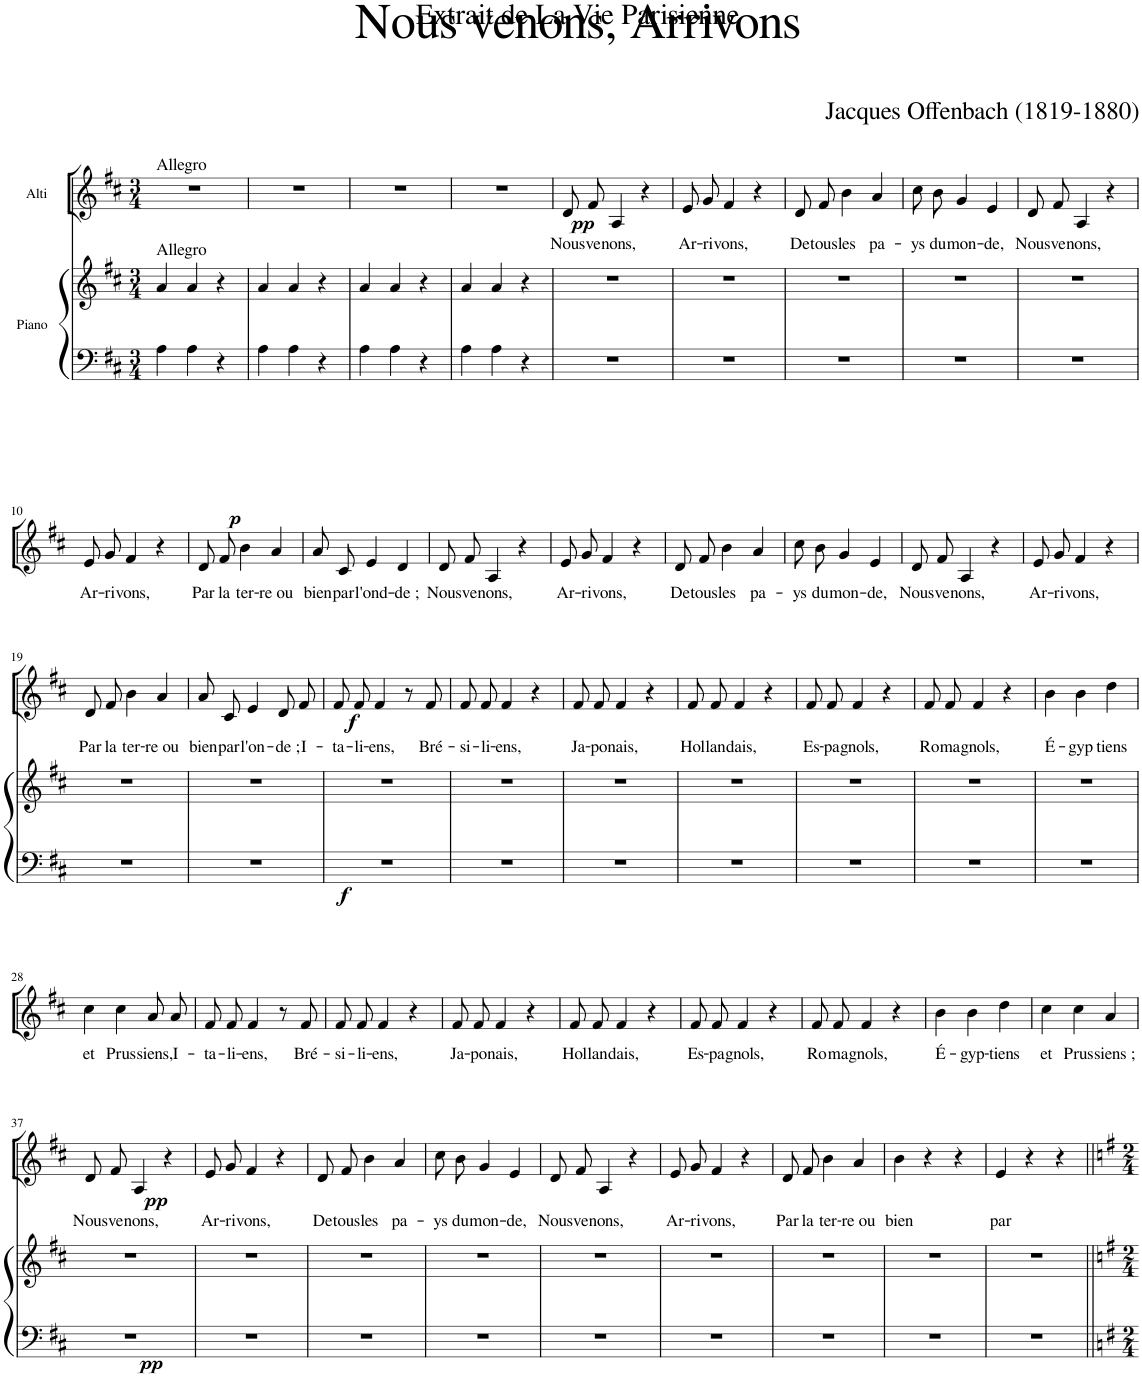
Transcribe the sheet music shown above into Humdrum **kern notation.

**kern	**kern	**dynam	**kern	**text	**dynam
*part2	*part2	*part2	*part1	*part1	*part1
*staff3	*staff2	*staff2/3	*staff1	*staff1	*staff1
*I"Piano	*	*	*I"Alti	*	*
*I'Pno	*	*	*	*	*
*clefF4	*clefG2	*	*clefG2	*	*
*k[f#c#]	*k[f#c#]	*	*k[f#c#]	*	*
*M3/4	*M3/4	*	*M3/4	*	*
=1	=1	=1	=1	=1	=1
!	!	!	!LO:TX:a:t=Allegro	!	!
!	!LO:TX:a:t=Allegro	!	!	!	!
!	!	!LO:DY:b=2	!	!	!
4A\	4a/	p	2.r	.	.
4A\	4a/	.	.	.	.
4r	4r	.	.	.	.
=2	=2	=2	=2	=2	=2
4A\	4a/	.	2.r	.	.
4A\	4a/	.	.	.	.
4r	4r	.	.	.	.
=3	=3	=3	=3	=3	=3
4A\	4a/	.	2.r	.	.
4A\	4a/	.	.	.	.
4r	4r	.	.	.	.
=4	=4	=4	=4	=4	=4
4A\	4a/	.	2.r	.	.
4A\	4a/	.	.	.	.
4r	4r	.	.	.	.
=5	=5	=5	=5	=5	=5
!	!	!	!	!LO:LY:b	!LO:DY:b
2.r	2.r	.	8d/L	Nous	pp
!	!	!	!	!LO:LY:b	!
.	.	.	8f#/J	ve-	.
!	!	!	!	!LO:LY:b	!
.	.	.	4A/	-nons,	.
.	.	.	4r	.	.
=6	=6	=6	=6	=6	=6
!	!	!	!	!LO:LY:b	!
2.r	2.r	.	8e/L	Ar-	.
!	!	!	!	!LO:LY:b	!
.	.	.	8g/J	-ri-	.
!	!	!	!	!LO:LY:b	!
.	.	.	4f#/	-vons,	.
.	.	.	4r	.	.
=7	=7	=7	=7	=7	=7
!	!	!	!	!LO:LY:b	!
2.r	2.r	.	8d/L	De	.
!	!	!	!	!LO:LY:b	!
.	.	.	8f#/J	tous	.
!	!	!	!	!LO:LY:b	!
.	.	.	4b\	les	.
!	!	!	!	!LO:LY:b	!
.	.	.	4a/	pa-	.
=8	=8	=8	=8	=8	=8
!	!	!	!	!LO:LY:b	!
2.r	2.r	.	8cc#\L	-ys	.
!	!	!	!	!LO:LY:b	!
.	.	.	8b\J	du	.
!	!	!	!	!LO:LY:b	!
.	.	.	4g/	mon-	.
!	!	!	!	!LO:LY:b	!
.	.	.	4e/	-de,	.
=9	=9	=9	=9	=9	=9
!	!	!	!	!LO:LY:b	!
2.r	2.r	.	8d/L	Nous	.
!	!	!	!	!LO:LY:b	!
.	.	.	8f#/J	ve-	.
!	!	!	!	!LO:LY:b	!
.	.	.	4A/	-nons,	.
.	.	.	4r	.	.
!!LO:LB:g=z
=10	=10	=10	=10	=10	=10
!	!	!	!	!LO:LY:b	!
2.r	2.r	.	8e/L	Ar-	.
!	!	!	!	!LO:LY:b	!
.	.	.	8g/J	-ri-	.
!	!	!	!	!LO:LY:b	!
.	.	.	4f#/	-vons,	.
.	.	.	4r	.	.
=11	=11	=11	=11	=11	=11
!	!	!	!	!LO:LY:b	!
2.r	2.r	.	8d/L	Par	.
!	!	!	!	!LO:LY:b	!
.	.	.	8f#/J	la	.
!	!	!	!	!LO:LY:b	!
.	.	.	4b\	ter-	.
!	!	!	!	!LO:LY:b	!
.	.	.	4a/	-re ou	.
=12	=12	=12	=12	=12	=12
!	!	!	!	!LO:LY:b	!
2.r	2.r	.	8a/L	bien	.
!	!	!	!	!LO:LY:b	!
.	.	.	8c#/J	par	.
!	!	!	!	!LO:LY:b	!
.	.	.	4e/	l'ond-	.
!	!	!	!	!LO:LY:b	!
.	.	.	4d/	-de ;	.
=13	=13	=13	=13	=13	=13
!	!	!	!	!LO:LY:b	!
2.r	2.r	.	8d/L	Nous	.
!	!	!	!	!LO:LY:b	!
.	.	.	8f#/J	ve-	.
!	!	!	!	!LO:LY:b	!
.	.	.	4A/	-nons,	.
.	.	.	4r	.	.
=14	=14	=14	=14	=14	=14
!	!	!	!	!LO:LY:b	!
2.r	2.r	.	8e/L	Ar-	.
!	!	!	!	!LO:LY:b	!
.	.	.	8g/J	-ri-	.
!	!	!	!	!LO:LY:b	!
.	.	.	4f#/	-vons,	.
.	.	.	4r	.	.
=15	=15	=15	=15	=15	=15
!	!	!	!	!LO:LY:b	!
2.r	2.r	.	8d/L	De	.
!	!	!	!	!LO:LY:b	!
.	.	.	8f#/J	tous	.
!	!	!	!	!LO:LY:b	!
.	.	.	4b\	les	.
!	!	!	!	!LO:LY:b	!
.	.	.	4a/	pa-	.
=16	=16	=16	=16	=16	=16
!	!	!	!	!LO:LY:b	!
2.r	2.r	.	8cc#\L	-ys	.
!	!	!	!	!LO:LY:b	!
.	.	.	8b\J	du	.
!	!	!	!	!LO:LY:b	!
.	.	.	4g/	mon-	.
!	!	!	!	!LO:LY:b	!
.	.	.	4e/	-de,	.
=17	=17	=17	=17	=17	=17
!	!	!	!	!LO:LY:b	!
2.r	2.r	.	8d/L	Nous	.
!	!	!	!	!LO:LY:b	!
.	.	.	8f#/J	ve-	.
!	!	!	!	!LO:LY:b	!
.	.	.	4A/	-nons,	.
.	.	.	4r	.	.
=18	=18	=18	=18	=18	=18
!	!	!	!	!LO:LY:b	!
2.r	2.r	.	8e/L	Ar-	.
!	!	!	!	!LO:LY:b	!
.	.	.	8g/J	-ri-	.
!	!	!	!	!LO:LY:b	!
.	.	.	4f#/	-vons,	.
.	.	.	4r	.	.
!!LO:LB:g=z
=19	=19	=19	=19	=19	=19
!	!	!	!	!LO:LY:b	!
2.r	2.r	.	8d/L	Par	.
!	!	!	!	!LO:LY:b	!
.	.	.	8f#/J	la	.
!	!	!	!	!LO:LY:b	!
.	.	.	4b\	ter-	.
!	!	!	!	!LO:LY:b	!
.	.	.	4a/	-re ou	.
=20	=20	=20	=20	=20	=20
!	!	!	!	!LO:LY:b	!
2.r	2.r	.	8a/L	bien	.
!	!	!	!	!LO:LY:b	!
.	.	.	8c#/J	par	.
!	!	!	!	!LO:LY:b	!
.	.	.	4e/	l'on-	.
!	!	!	!	!LO:LY:b	!
.	.	.	8d/L	-de ;	.
!	!	!	!	!LO:LY:b	!
.	.	.	8f#/J	I-	.
=21	=21	=21	=21	=21	=21
!	!	!LO:DY:b=2	!	!LO:LY:b	!LO:DY:b
2.r	2.r	f	8f#/L	-ta-	f
!	!	!	!	!LO:LY:b	!
.	.	.	8f#/J	-li-	.
!	!	!	!	!LO:LY:b	!
.	.	.	4f#/	-ens,	.
.	.	.	8r	.	.
!	!	!	!	!LO:LY:b	!
.	.	.	8f#/	Bré-	.
=22	=22	=22	=22	=22	=22
!	!	!	!	!LO:LY:b	!
2.r	2.r	.	8f#/L	-si-	.
!	!	!	!	!LO:LY:b	!
.	.	.	8f#/J	-li-	.
!	!	!	!	!LO:LY:b	!
.	.	.	4f#/	-ens,	.
.	.	.	4r	.	.
=23	=23	=23	=23	=23	=23
!	!	!	!	!LO:LY:b	!
2.r	2.r	.	8f#/L	Ja-	.
!	!	!	!	!LO:LY:b	!
.	.	.	8f#/J	-po-	.
!	!	!	!	!LO:LY:b	!
.	.	.	4f#/	-nais,	.
.	.	.	4r	.	.
=24	=24	=24	=24	=24	=24
!	!	!	!	!LO:LY:b	!
2.r	2.r	.	8f#/L	Hol-	.
!	!	!	!	!LO:LY:b	!
.	.	.	8f#/J	-lan-	.
!	!	!	!	!LO:LY:b	!
.	.	.	4f#/	-dais,	.
.	.	.	4r	.	.
=25	=25	=25	=25	=25	=25
!	!	!	!	!LO:LY:b	!
2.r	2.r	.	8f#/L	Es-	.
!	!	!	!	!LO:LY:b	!
.	.	.	8f#/J	-pa-	.
!	!	!	!	!LO:LY:b	!
.	.	.	4f#/	-gnols,	.
.	.	.	4r	.	.
=26	=26	=26	=26	=26	=26
!	!	!	!	!LO:LY:b	!
2.r	2.r	.	8f#/L	Ro-	.
!	!	!	!	!LO:LY:b	!
.	.	.	8f#/J	-ma-	.
!	!	!	!	!LO:LY:b	!
.	.	.	4f#/	-gnols,	.
.	.	.	4r	.	.
=27	=27	=27	=27	=27	=27
!	!	!	!	!LO:LY:b	!
2.r	2.r	.	4b\	É-	.
!	!	!	!	!LO:LY:b	!
.	.	.	4b\	-gyp-	.
!	!	!	!	!LO:LY:b	!
.	.	.	4dd\	-tiens	.
!!LO:LB:g=z
=28	=28	=28	=28	=28	=28
!	!	!	!	!LO:LY:b	!
2.r	2.r	.	4cc#\	et	.
!	!	!	!	!LO:LY:b	!
.	.	.	4cc#\	Prus-	.
!	!	!	!	!LO:LY:b	!
.	.	.	8a/L	-siens,	.
!	!	!	!	!LO:LY:b	!
.	.	.	8a/J	I-	.
=29	=29	=29	=29	=29	=29
!	!	!	!	!LO:LY:b	!
2.r	2.r	.	8f#/L	-ta-	.
!	!	!	!	!LO:LY:b	!
.	.	.	8f#/J	-li-	.
!	!	!	!	!LO:LY:b	!
.	.	.	4f#/	-ens,	.
.	.	.	8r	.	.
!	!	!	!	!LO:LY:b	!
.	.	.	8f#/	Bré-	.
=30	=30	=30	=30	=30	=30
!	!	!	!	!LO:LY:b	!
2.r	2.r	.	8f#/L	-si-	.
!	!	!	!	!LO:LY:b	!
.	.	.	8f#/J	-li-	.
!	!	!	!	!LO:LY:b	!
.	.	.	4f#/	-ens,	.
.	.	.	4r	.	.
=31	=31	=31	=31	=31	=31
!	!	!	!	!LO:LY:b	!
2.r	2.r	.	8f#/L	Ja-	.
!	!	!	!	!LO:LY:b	!
.	.	.	8f#/J	-po-	.
!	!	!	!	!LO:LY:b	!
.	.	.	4f#/	-nais,	.
.	.	.	4r	.	.
=32	=32	=32	=32	=32	=32
!	!	!	!	!LO:LY:b	!
2.r	2.r	.	8f#/L	Hol-	.
!	!	!	!	!LO:LY:b	!
.	.	.	8f#/J	-lan-	.
!	!	!	!	!LO:LY:b	!
.	.	.	4f#/	-dais,	.
.	.	.	4r	.	.
=33	=33	=33	=33	=33	=33
!	!	!	!	!LO:LY:b	!
2.r	2.r	.	8f#/L	Es-	.
!	!	!	!	!LO:LY:b	!
.	.	.	8f#/J	-pa-	.
!	!	!	!	!LO:LY:b	!
.	.	.	4f#/	-gnols,	.
.	.	.	4r	.	.
=34	=34	=34	=34	=34	=34
!	!	!	!	!LO:LY:b	!
2.r	2.r	.	8f#/L	Ro-	.
!	!	!	!	!LO:LY:b	!
.	.	.	8f#/J	-ma-	.
!	!	!	!	!LO:LY:b	!
.	.	.	4f#/	-gnols,	.
.	.	.	4r	.	.
=35	=35	=35	=35	=35	=35
!	!	!	!	!LO:LY:b	!
2.r	2.r	.	4b\	É-	.
!	!	!	!	!LO:LY:b	!
.	.	.	4b\	-gyp-	.
!	!	!	!	!LO:LY:b	!
.	.	.	4dd\	-tiens	.
=36	=36	=36	=36	=36	=36
!	!	!	!	!LO:LY:b	!
2.r	2.r	.	4cc#\	et	.
!	!	!	!	!LO:LY:b	!
.	.	.	4cc#\	Prus-	.
!	!	!	!	!LO:LY:b	!
.	.	.	4a/	-siens ;	.
!!LO:LB:g=z
=37	=37	=37	=37	=37	=37
!	!	!LO:DY:b=2	!	!LO:LY:b	!LO:DY:b
2.r	2.r	pp	8d/L	Nous	pp
!	!	!	!	!LO:LY:b	!
.	.	.	8f#/J	ve-	.
!	!	!	!	!LO:LY:b	!
.	.	.	4A/	-nons,	.
.	.	.	4r	.	.
=38	=38	=38	=38	=38	=38
!	!	!	!	!LO:LY:b	!
2.r	2.r	.	8e/L	Ar-	.
!	!	!	!	!LO:LY:b	!
.	.	.	8g/J	-ri-	.
!	!	!	!	!LO:LY:b	!
.	.	.	4f#/	-vons,	.
.	.	.	4r	.	.
=39	=39	=39	=39	=39	=39
!	!	!	!	!LO:LY:b	!
2.r	2.r	.	8d/L	De	.
!	!	!	!	!LO:LY:b	!
.	.	.	8f#/J	tous	.
!	!	!	!	!LO:LY:b	!
.	.	.	4b\	les	.
!	!	!	!	!LO:LY:b	!
.	.	.	4a/	pa-	.
=40	=40	=40	=40	=40	=40
!	!	!	!	!LO:LY:b	!
2.r	2.r	.	8cc#\L	-ys	.
!	!	!	!	!LO:LY:b	!
.	.	.	8b\J	du	.
!	!	!	!	!LO:LY:b	!
.	.	.	4g/	mon-	.
!	!	!	!	!LO:LY:b	!
.	.	.	4e/	-de,	.
=41	=41	=41	=41	=41	=41
!	!	!	!	!LO:LY:b	!
2.r	2.r	.	8d/L	Nous	.
!	!	!	!	!LO:LY:b	!
.	.	.	8f#/J	ve-	.
!	!	!	!	!LO:LY:b	!
.	.	.	4A/	-nons,	.
.	.	.	4r	.	.
=42	=42	=42	=42	=42	=42
!	!	!	!	!LO:LY:b	!
2.r	2.r	.	8e/L	Ar-	.
!	!	!	!	!LO:LY:b	!
.	.	.	8g/J	-ri-	.
!	!	!	!	!LO:LY:b	!
.	.	.	4f#/	-vons,	.
.	.	.	4r	.	.
=43	=43	=43	=43	=43	=43
!	!	!	!	!LO:LY:b	!
2.r	2.r	.	8d/L	Par	.
!	!	!	!	!LO:LY:b	!
.	.	.	8f#/J	la	.
!	!	!	!	!LO:LY:b	!
.	.	.	4b\	ter-	.
!	!	!	!	!LO:LY:b	!
.	.	.	4a/	-re ou	.
=44	=44	=44	=44	=44	=44
!	!	!	!	!LO:LY:b	!
2.r	2.r	.	4b\	bien	.
.	.	.	4r	.	.
.	.	.	4r	.	.
=45	=45	=45	=45	=45	=45
!	!	!	!	!LO:LY:b	!
2.r	2.r	.	4e/	par	.
.	.	.	4r	.	.
.	.	.	4r	.	.
=||	=||	=||	=||	=||	=||
*-	*-	*-	*-	*-	*-
